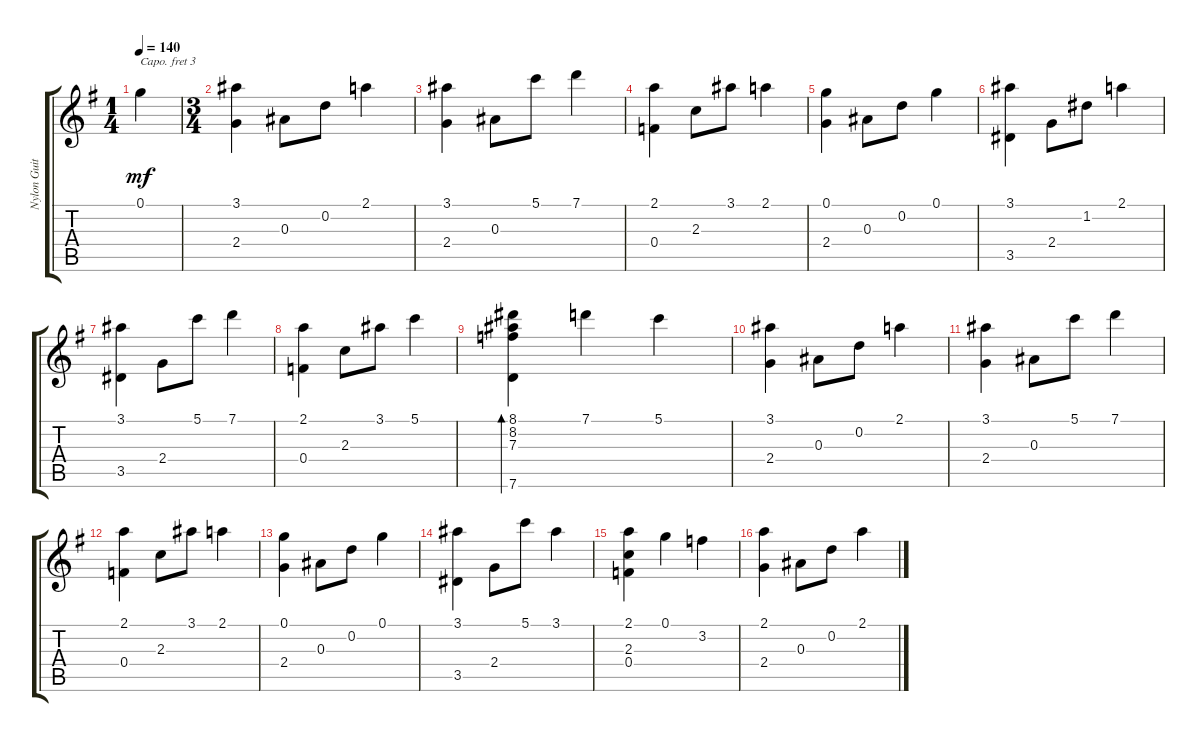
\track ("Nylon Guitar" "Nylon Guit") {instrument acousticguitarnylon}
\staff {score tabs}
\capo 3
\tuning (E4 B3 G3 D3 A2 E2) {hide}
\ts (1 4)
\tempo 140
\clef g2
\ks eminor
0.1.4{dy mf instrument acousticguitarnylon} |
\ts (3 4)
(3.1 2.4).4 0.3.8 0.2.8 2.1.4 |
(3.1 2.4).4 0.3.8 5.1.8 7.1.4 |
(2.1 0.4).4 2.3.8 3.1.8 2.1.4 |
(0.1 2.4).4 0.3.8 0.2.8 0.1.4 |
(3.1 3.5).4 2.4.8 1.2.8 2.1.4 |
(3.1 3.5).4 2.4.8 5.1.8 7.1.4 |
(2.1 0.4).4 2.3.8 3.1.8 5.1.4 |
(8.1 8.2 7.3 7.6).4{bd 60} 7.1.4 5.1.4 |
(3.1 2.4).4 0.3.8 0.2.8 2.1.4 |
(3.1 2.4).4 0.3.8 5.1.8 7.1.4 |
(2.1 0.4).4 2.3.8 3.1.8 2.1.4 |
(0.1 2.4).4 0.3.8 0.2.8 0.1.4 |
(3.1 3.5).4 2.4.8 5.1.8 3.1.4 |
(2.1 2.3 0.4).4 0.1.4 3.2.4 |
(2.1 2.4).4 0.3.8 0.2.8 2.1.4
